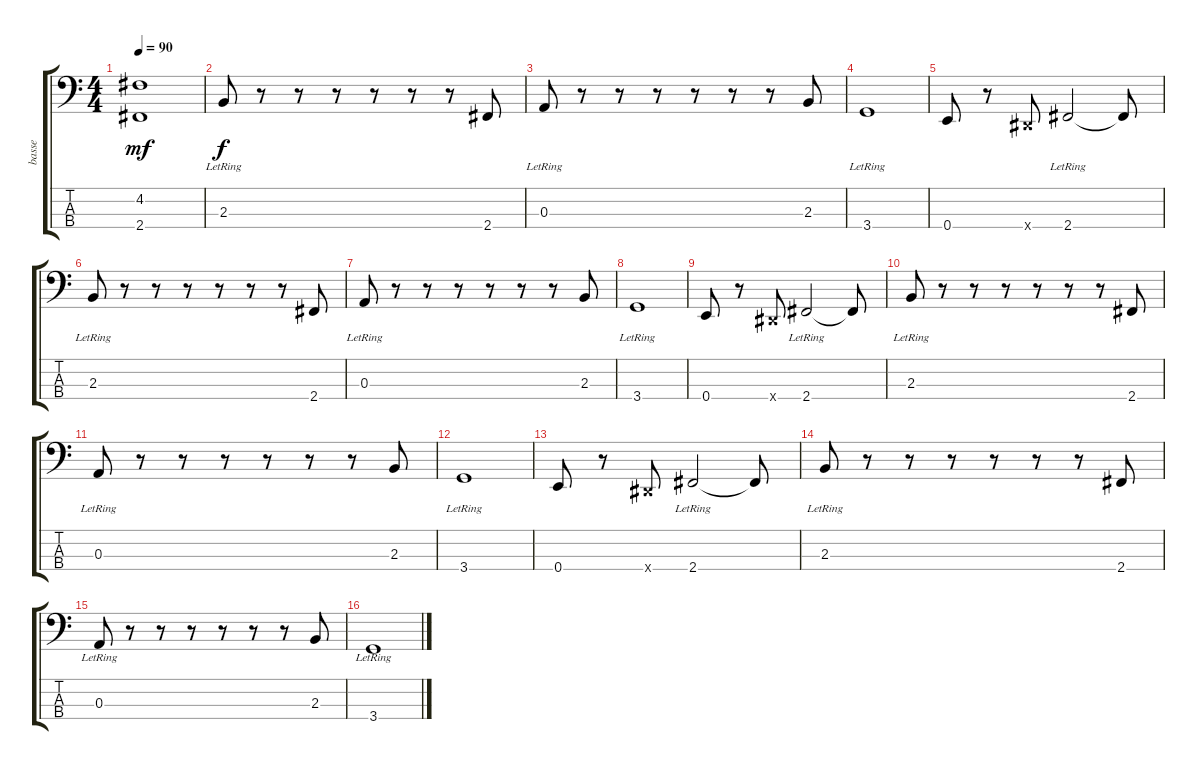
\track ("basse" "basse") {instrument electricbassfinger}
\staff {score tabs}
\tuning (G2 D2 A1 E1) {hide}
\ts (4 4)
\tempo 90
\clef f4
\ks c
(4.2 2.4).1{dy mf} |
2.3{lr}.8{dy f} r.8 r.8 r.8 r.8 r.8 r.8 2.4.8 |
0.3{lr}.8 r.8 r.8 r.8 r.8 r.8 r.8 2.3.8 |
3.4{lr}.1 |
0.4.8 r.8 -1.4{x}.8 2.4{lr}.2 2.4{t}.8 |
2.3{lr}.8 r.8 r.8 r.8 r.8 r.8 r.8 2.4.8 |
0.3{lr}.8 r.8 r.8 r.8 r.8 r.8 r.8 2.3.8 |
3.4{lr}.1 |
0.4.8 r.8 -1.4{x}.8 2.4{lr}.2 2.4{t}.8 |
2.3{lr}.8 r.8 r.8 r.8 r.8 r.8 r.8 2.4.8 |
0.3{lr}.8 r.8 r.8 r.8 r.8 r.8 r.8 2.3.8 |
3.4{lr}.1 |
0.4.8 r.8 -1.4{x}.8 2.4{lr}.2 2.4{t}.8 |
2.3{lr}.8 r.8 r.8 r.8 r.8 r.8 r.8 2.4.8 |
0.3{lr}.8 r.8 r.8 r.8 r.8 r.8 r.8 2.3.8 |
3.4{lr}.1
